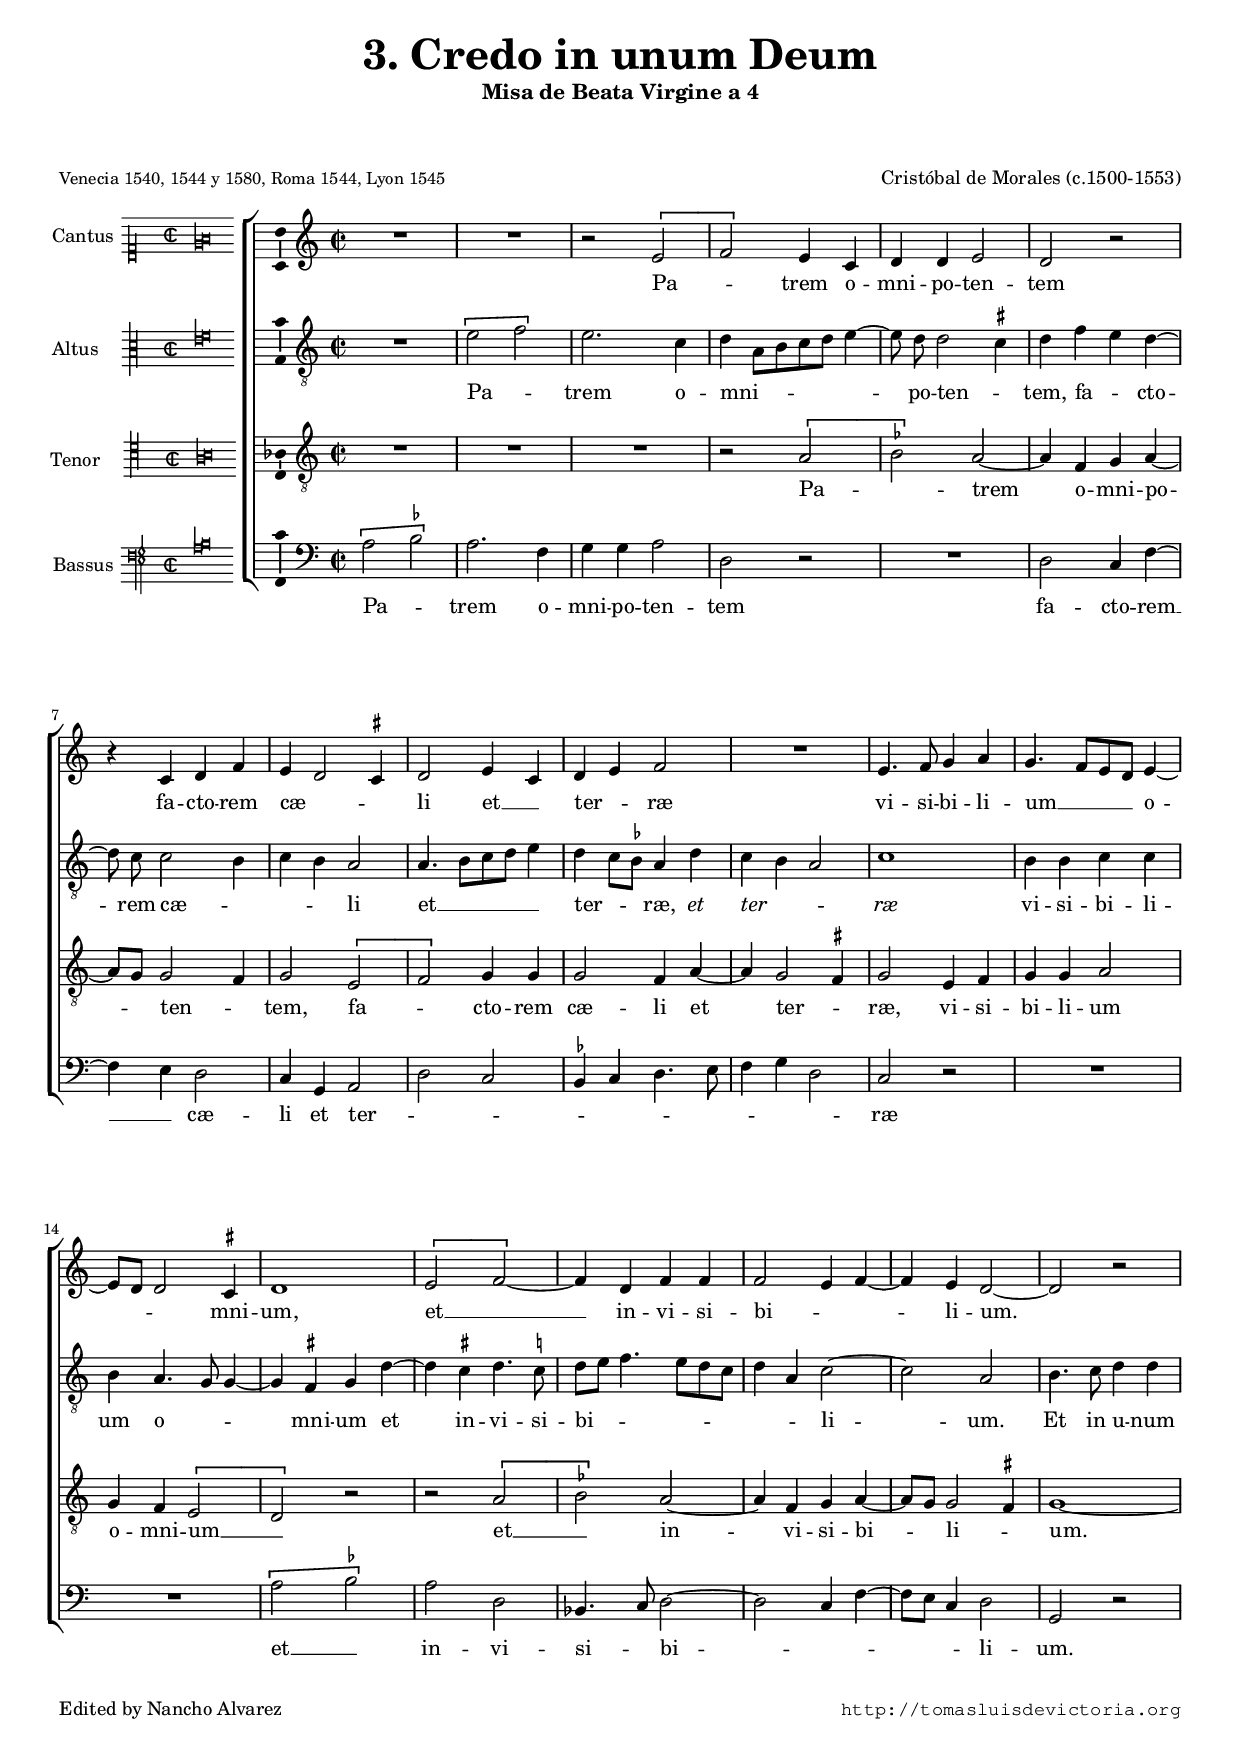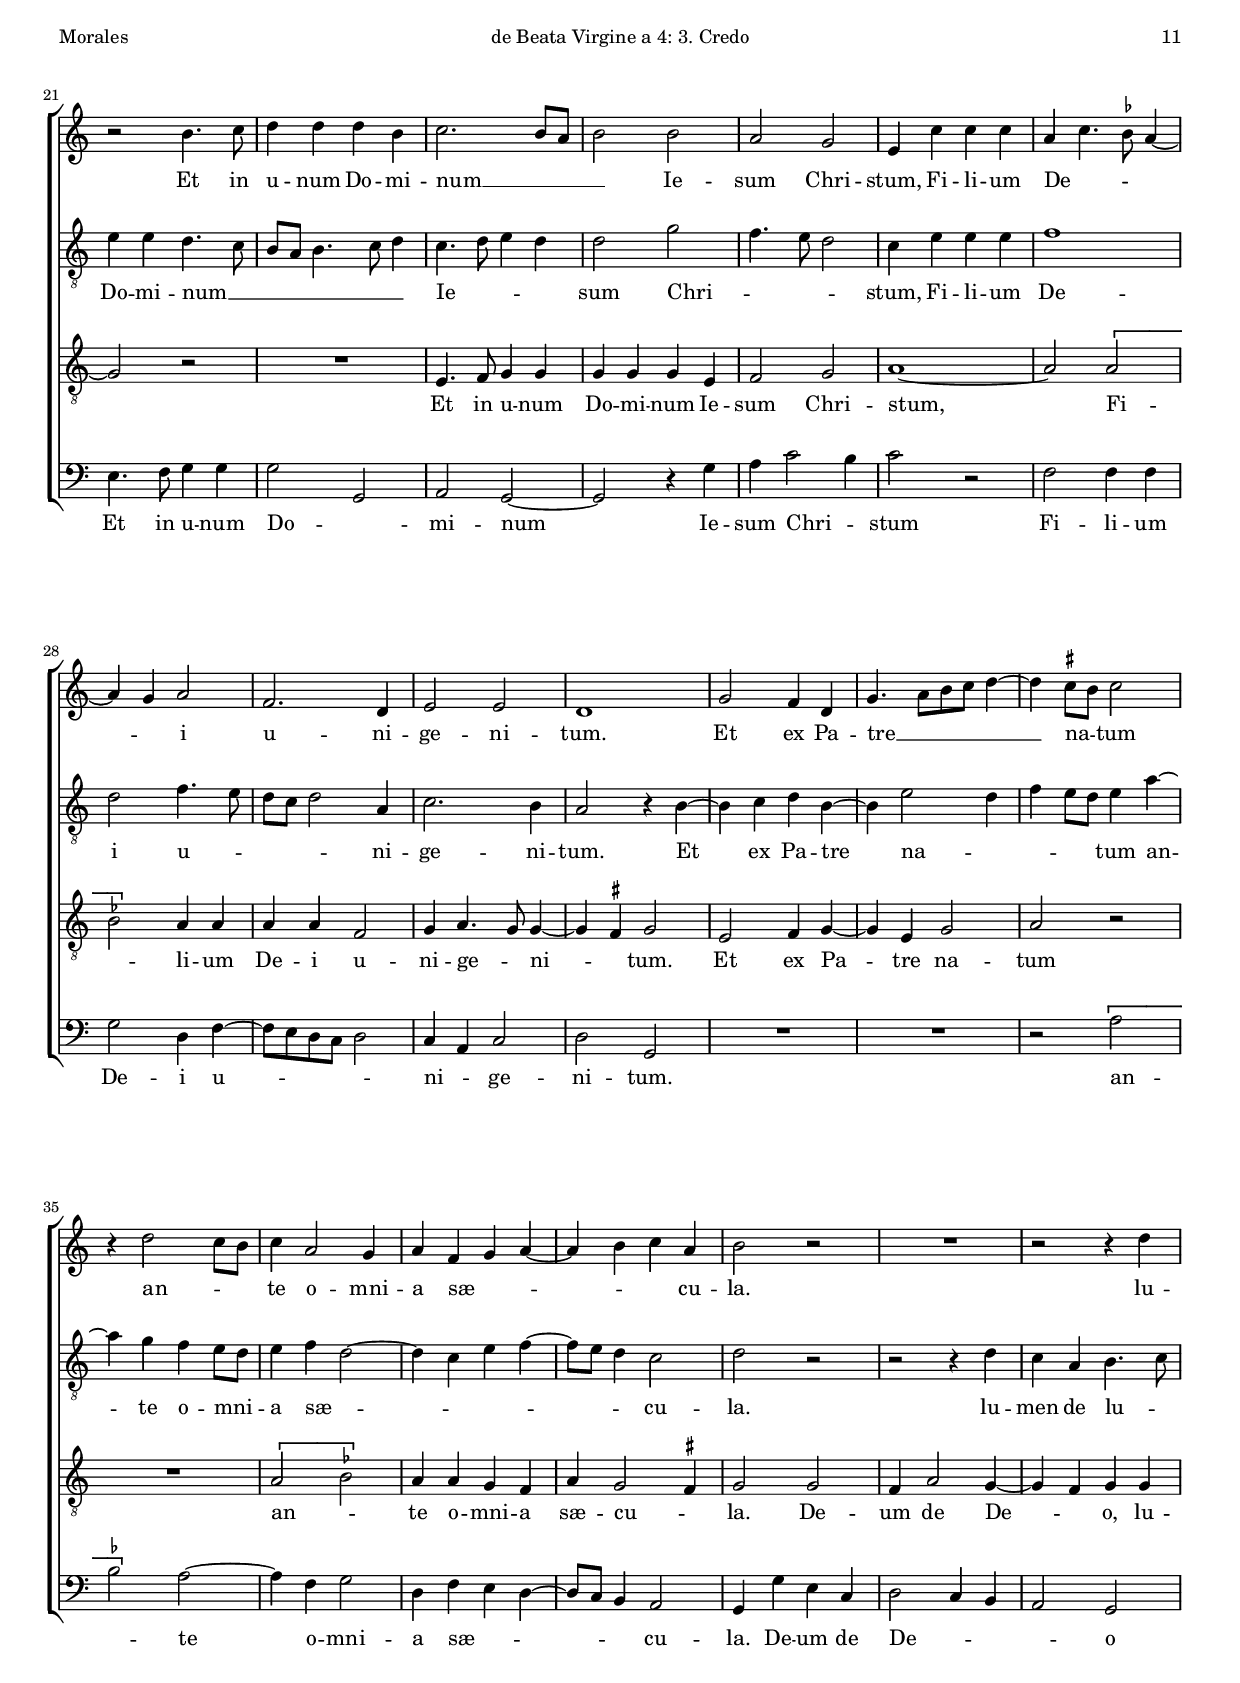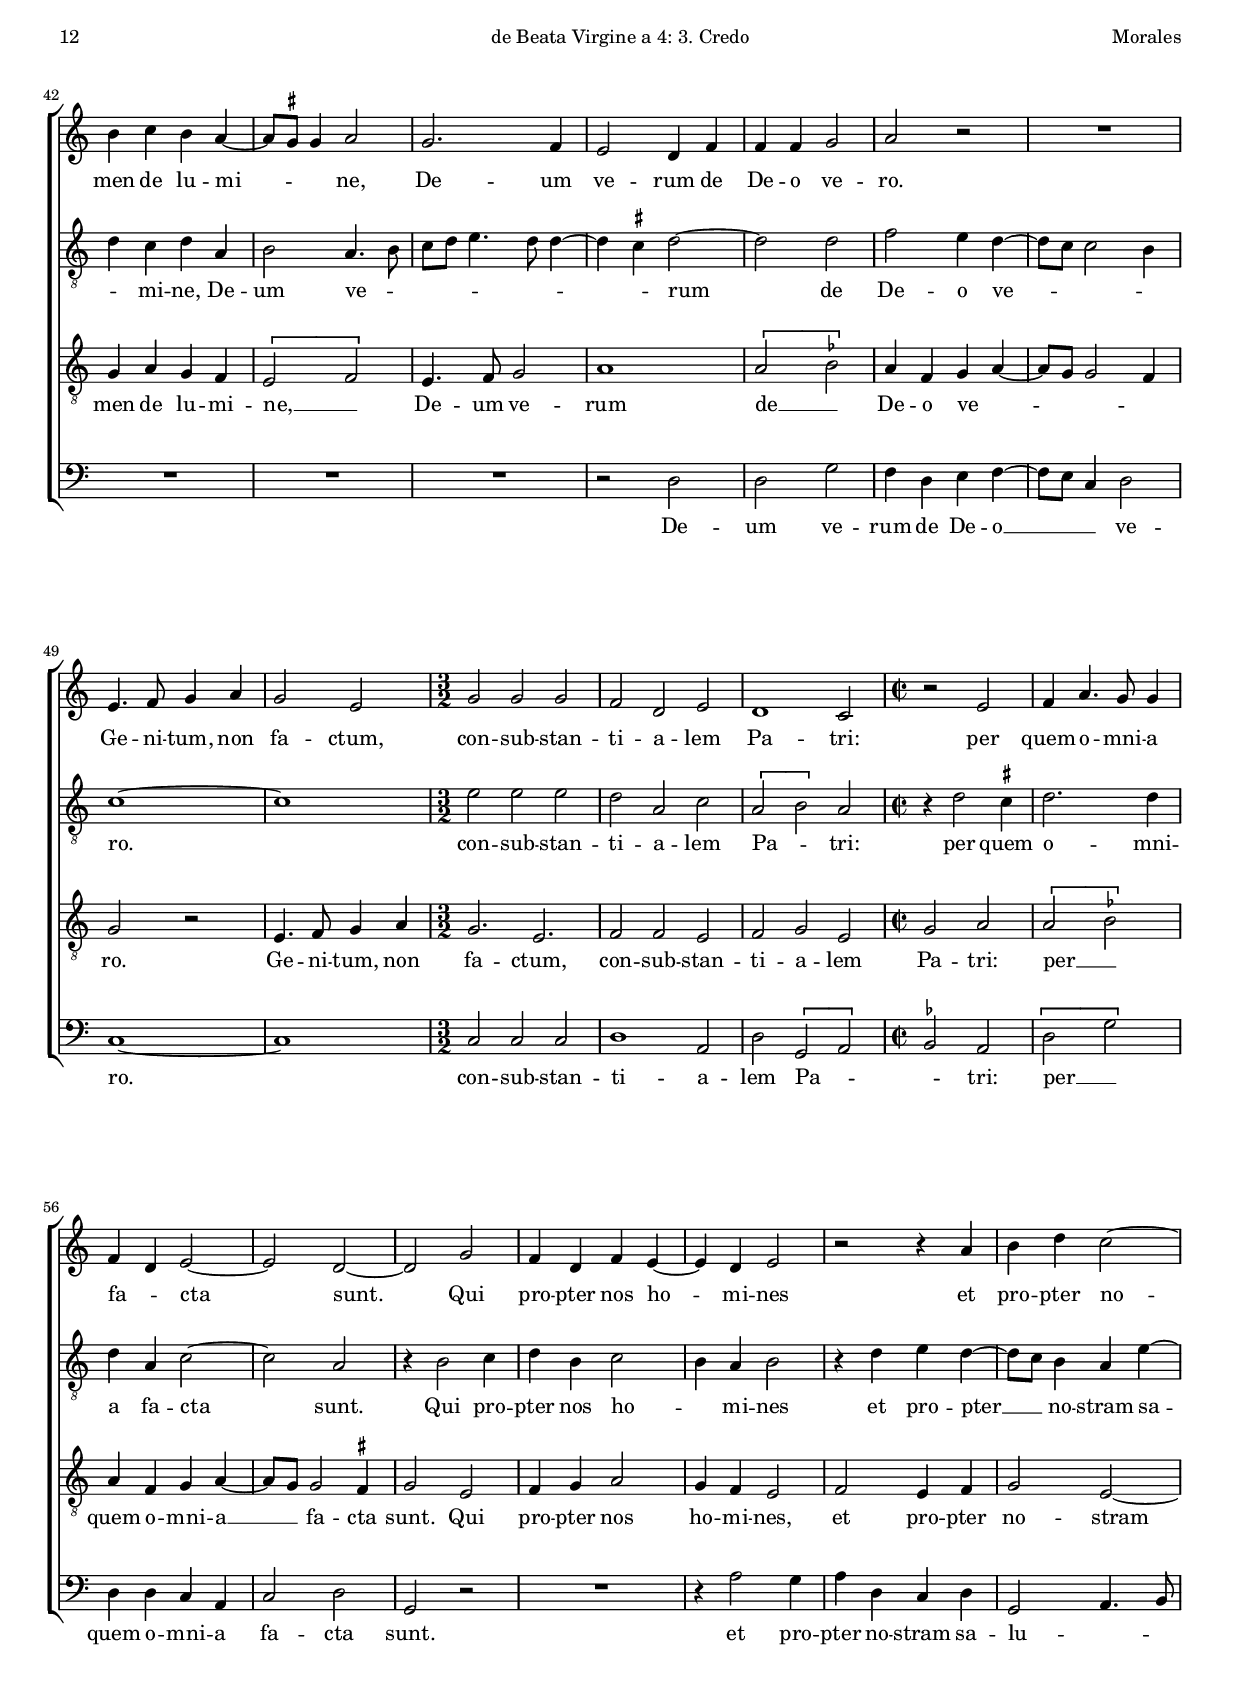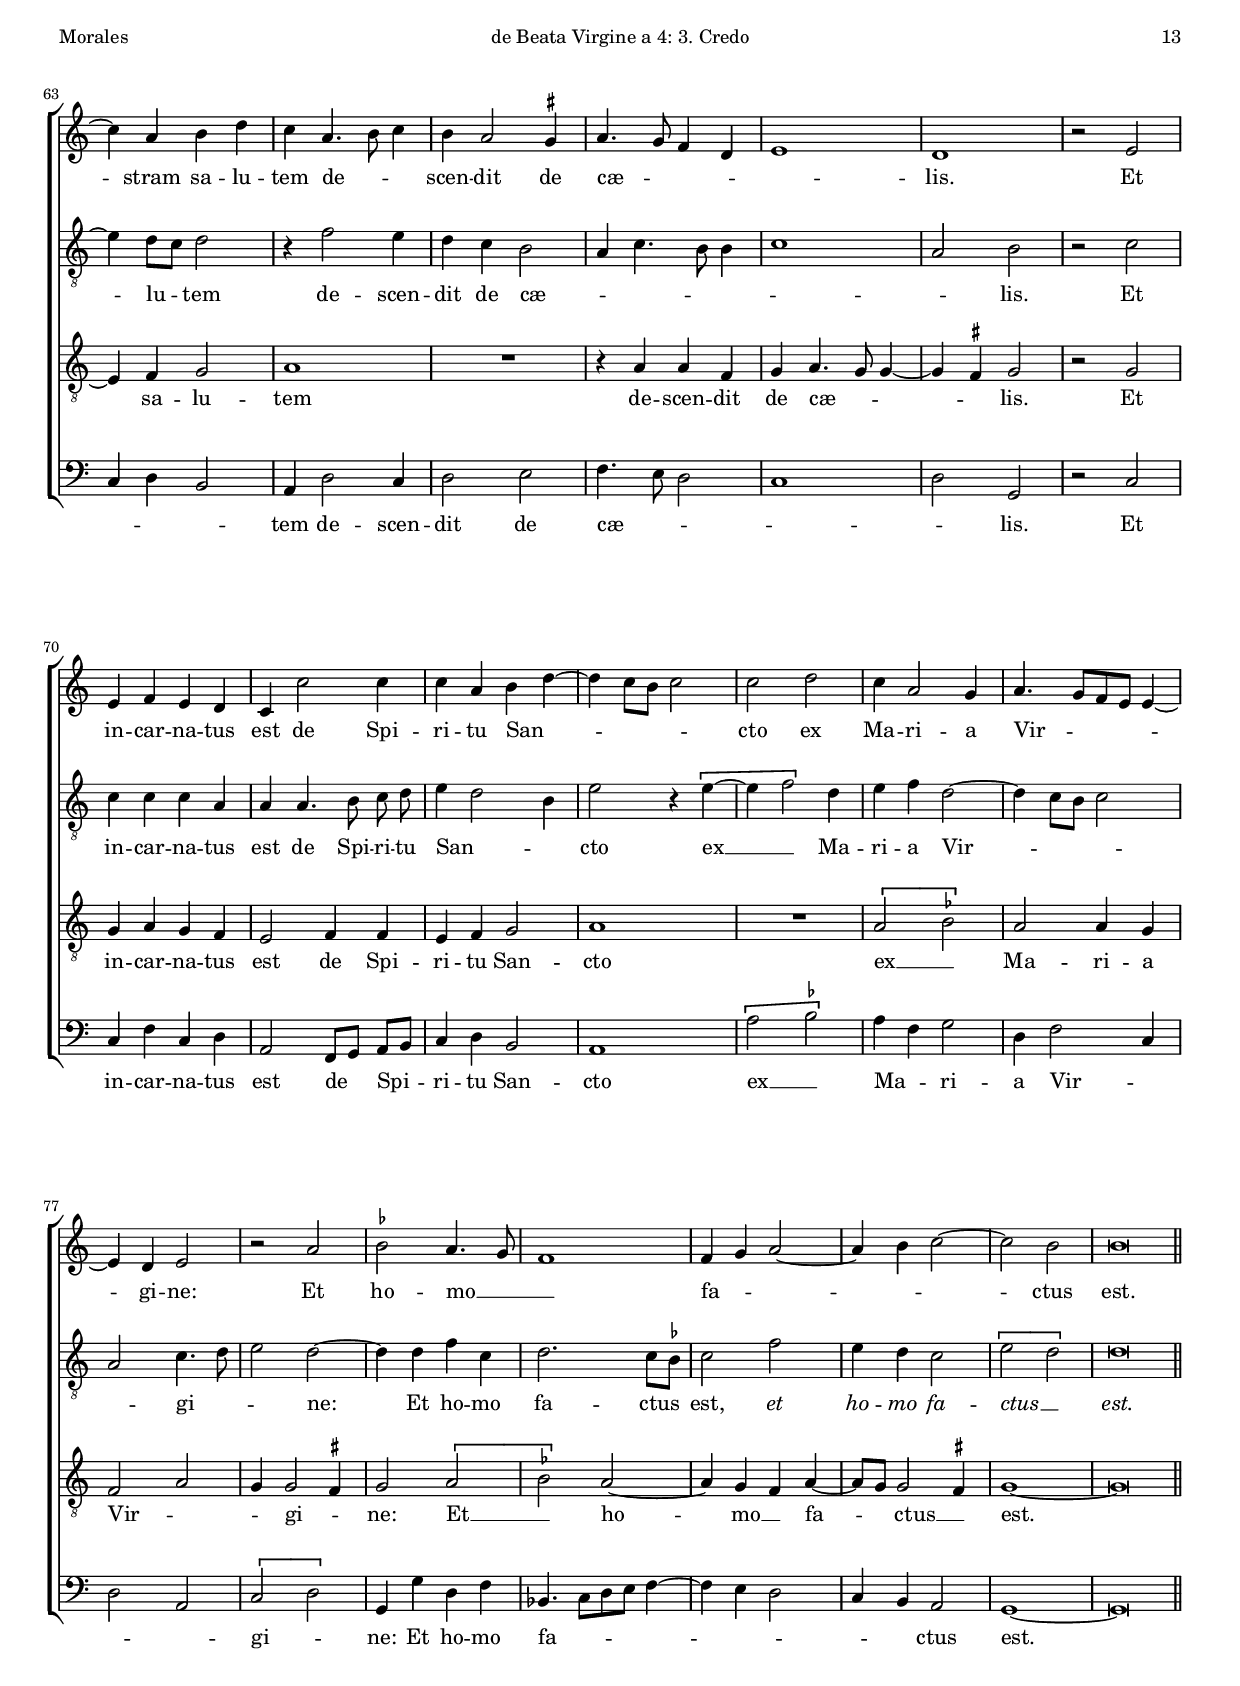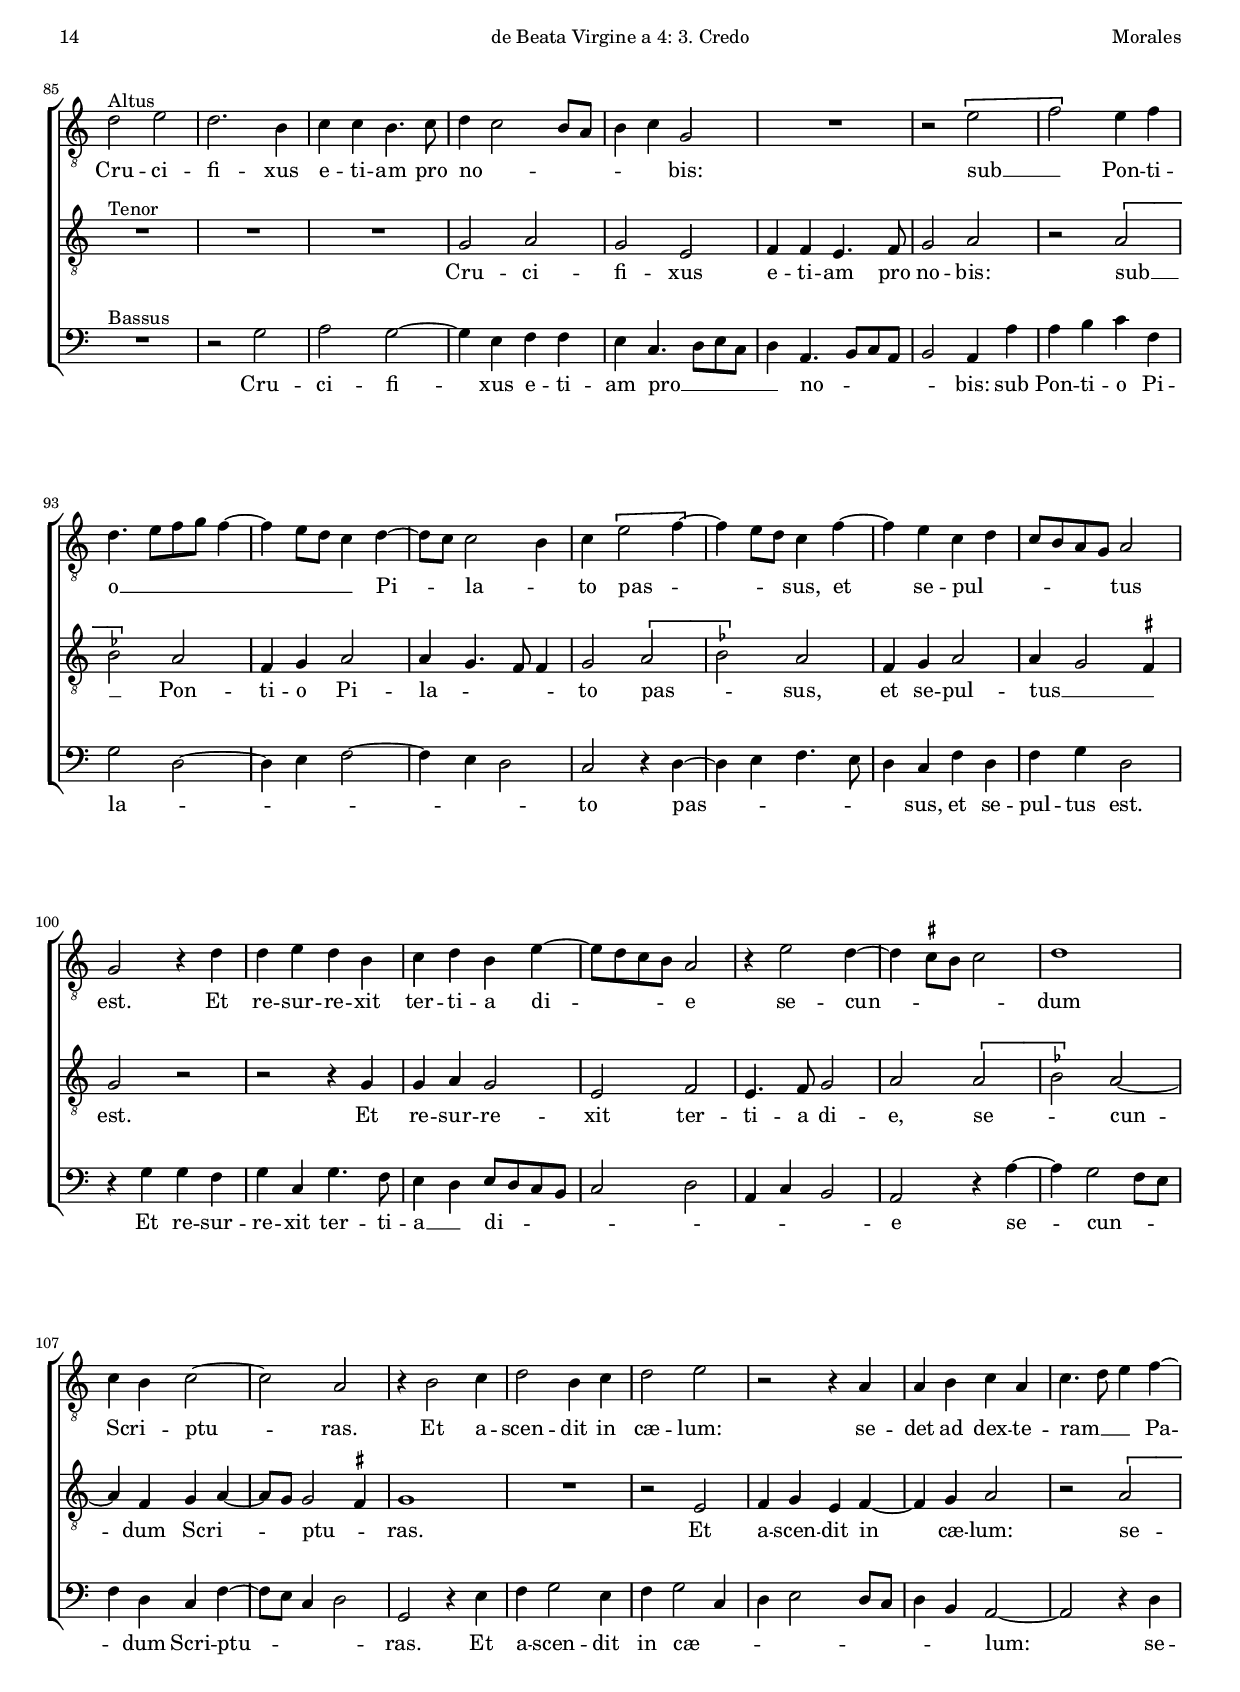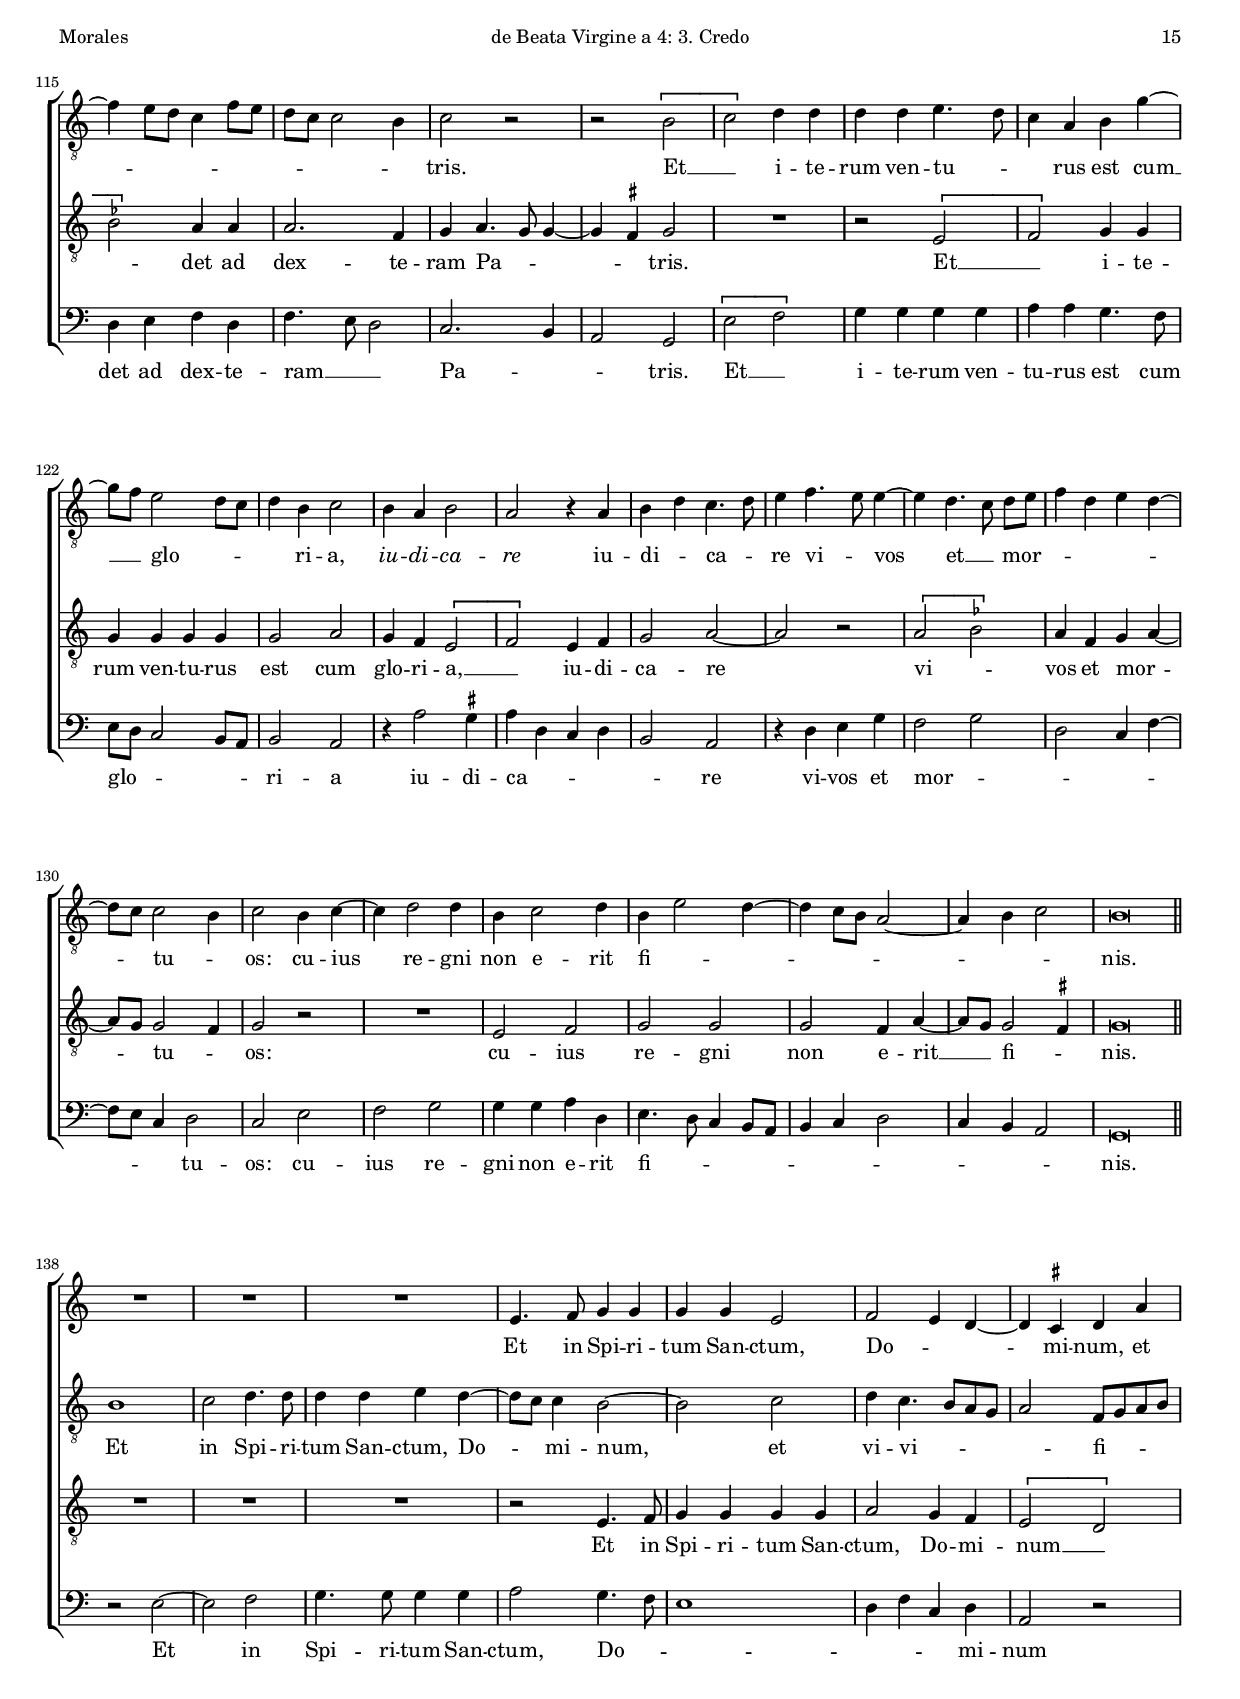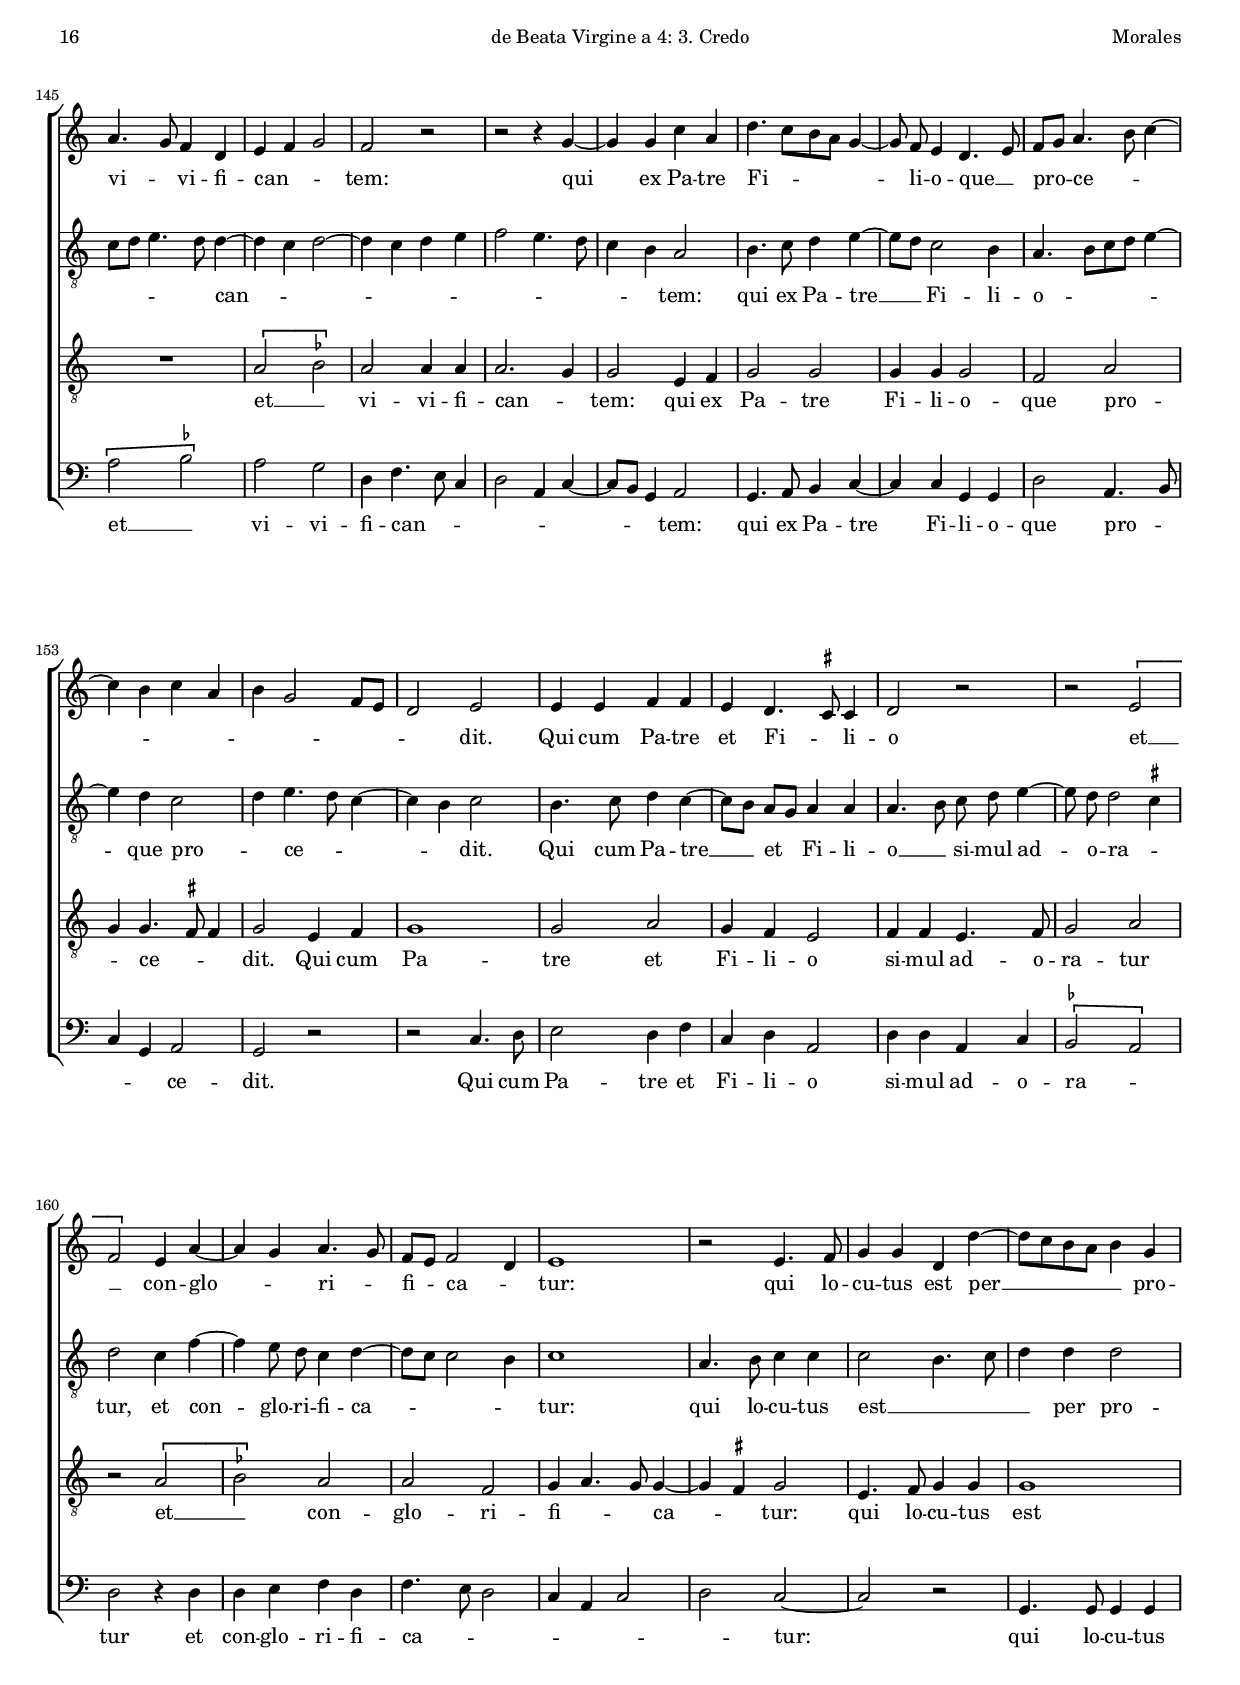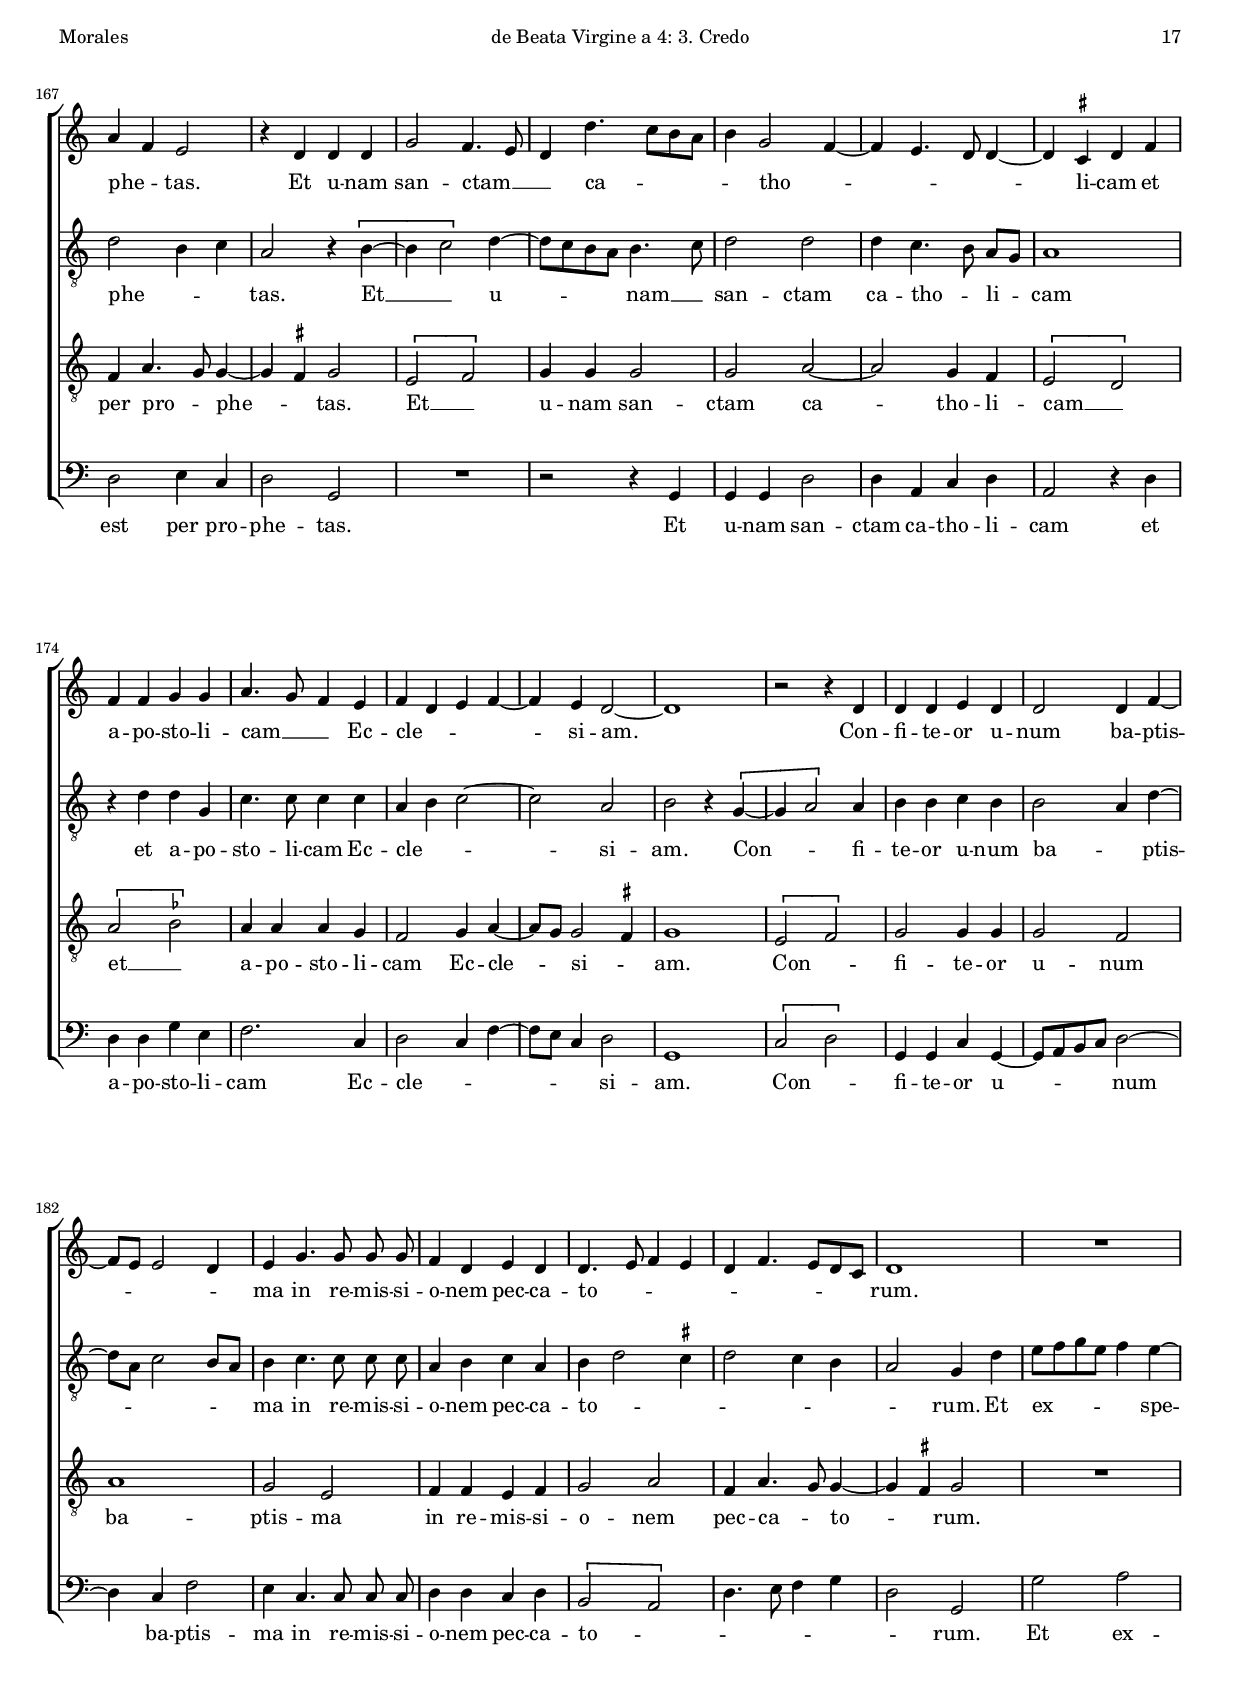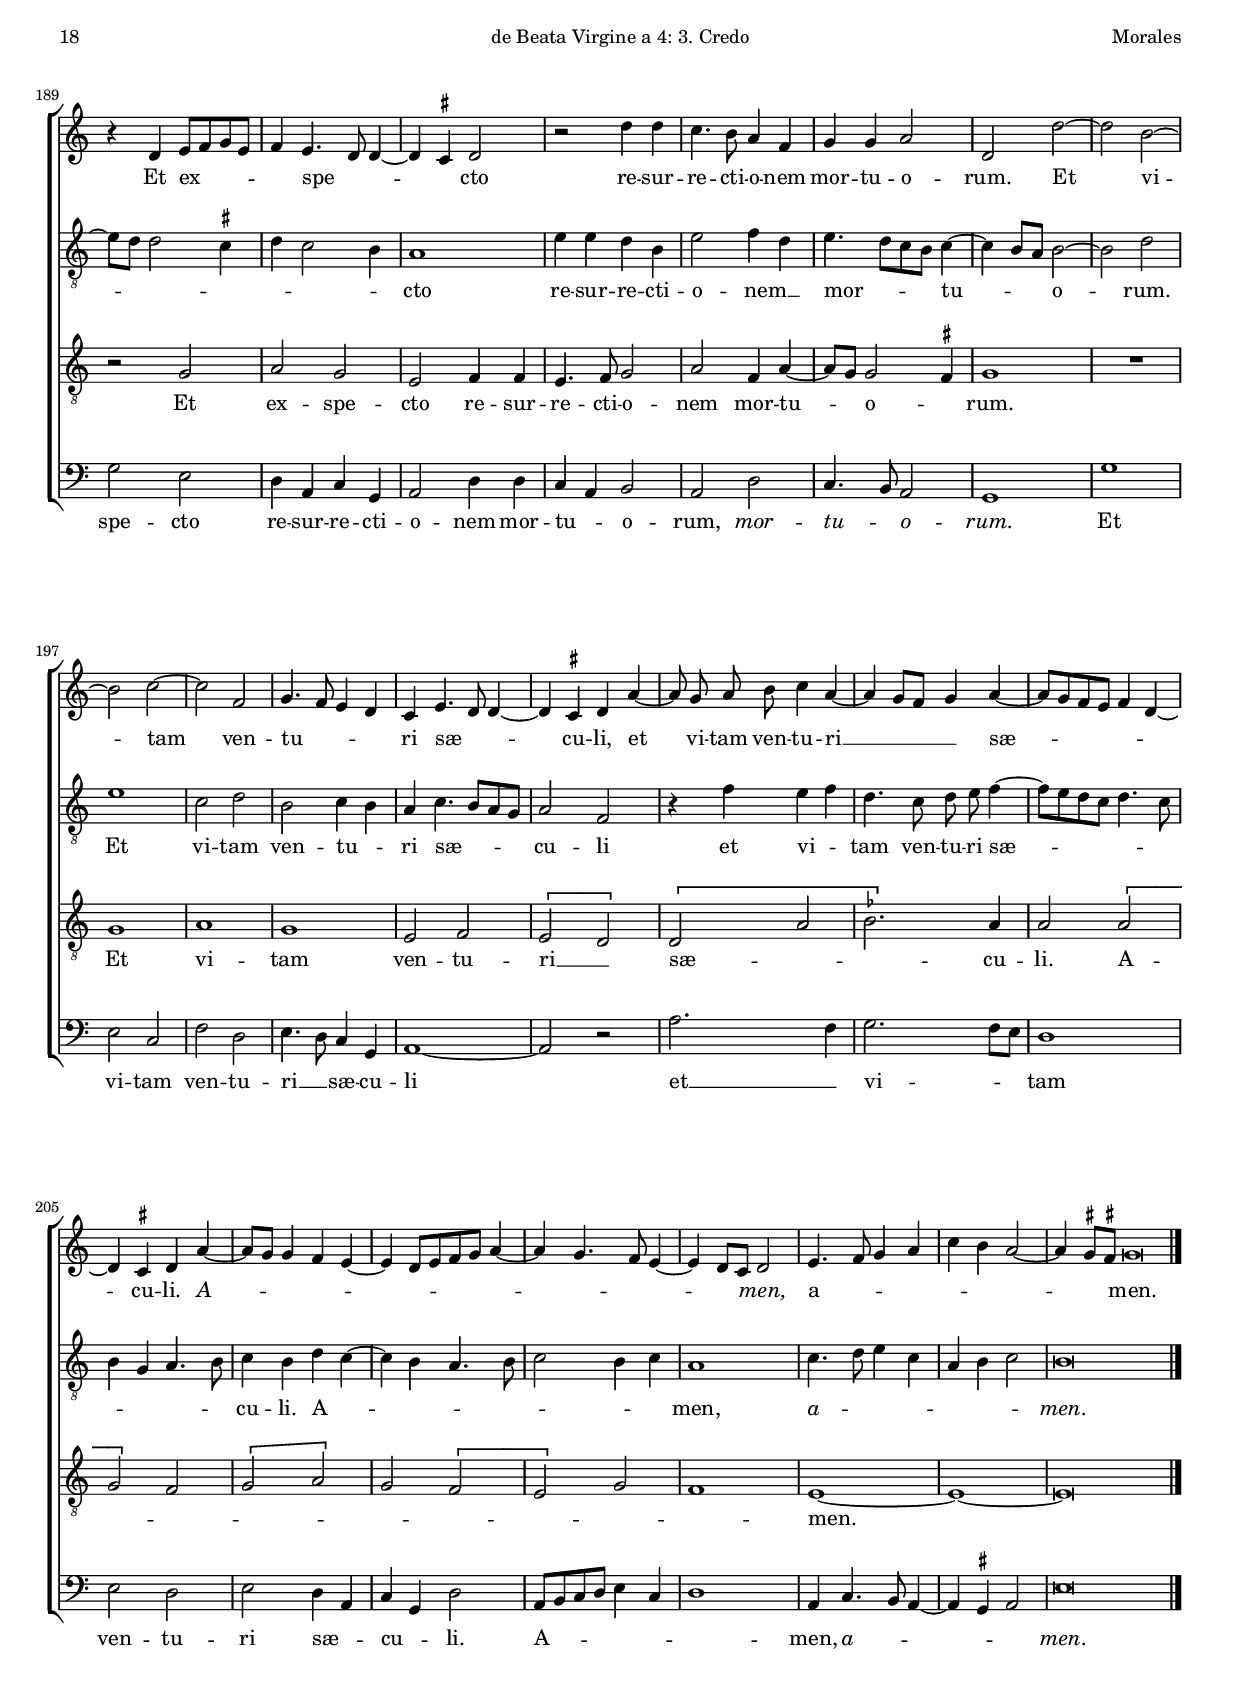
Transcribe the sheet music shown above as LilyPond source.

\version "2.18.0"

#(set-default-paper-size "a4")
#(set-global-staff-size 16.4)
#(ly:set-option 'point-and-click #f)
%mobile -s15.5 -i3.2

italicas=\override LyricText.font-shape = #'italic
rectas=\override LyricText.font-shape = #'upright
ss=\once \set suggestAccidentals = ##t
incipitwidth = 19
mtempo={\tempo 4 = 100}
mtempob={\tempo 4 = 50}
mt=#(define-music-function (parser location offset) (number?) ; move lyric text
      #{ \once \override LyricText.X-offset = -$offset #})

htitle="de Beata Virgine a 4: 3. Credo"
hcomposer="Morales"

\header {
	title=\markup{\fontsize #3 "3. Credo in unum Deum"}
	subtitle="Misa de Beata Virgine a 4"
	subsubtitle=\markup{\null \vspace #2 }
	composer="Cristóbal de Morales (c.1500-1553)"
        pdfauthor=\composer
	%opus="(-)"
	poet=\markup{\smaller "Venecia 1540, 1544 y 1580, Roma 1544, Lyon 1545" }
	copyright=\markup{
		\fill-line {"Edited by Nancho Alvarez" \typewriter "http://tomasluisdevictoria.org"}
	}
%	tagline=""
}


global={\key c \major \time 2/2  \skip 1*50 \time 3/2 
		\skip 1*3/2*3 \time 2/2
		\skip 1*31 \bar "||" \pageBreak
		\skip 1*53 \bar "||" \break
		\skip 1*75 \bar "|."
}

cantus={
	R1*4/4
	R1*4/4
	r2 \[e'
	f'\] e'4 c'
%5
	d' d' e'2
	d' r
	r4 c' d' f'
	e' d'2 \ss cis'4
	d'2 e'4 c'
%10
	d' e' f'2
	R1*4/4
	e'4. f'8 g'4 a'
	g'4.  f'8[ e' d'] e'4 ~
	e'8 d' d'2 \ss cis'4
%15
	d'1
	\[e'2 f' ~ \]
	f'4 d' f' f'
	f'2 e'4 f' ~
	f' e' d'2 ~
%20
	d' r
	r b'4. c''8
	d''4 d'' d'' b'
	c''2. b'8 a'
	b'2 b'
%25
	a' g'
	e'4 c'' c'' c''
	a' c''4. \ss bes'8 a'4 ~
	a' g' a'2
	f'2. d'4
%30
	e'2 e'
	d'1
	g'2 f'4 d'
	g'4.  a'8[ b' c''] d''4 ~
	d'' \ss cis''8 b' cis''2
%35
	r4 d''2 c''8 b'
	c''4 a'2 g'4
	a' f' g' a' ~
	a' b' c'' a'
	b'2 r
%40
	R1*4/4
	r2 r4 d''
	b' c'' b' a' ~
	a'8 \ss gis' gis'4 a'2
	g'2. f'4
%45
	e'2 d'4 f'
	f' f' g'2
	a' r
	R1*4/4
	e'4. f'8 g'4 a'
%50
	g'2 e'
	g' g' g'
	f' d' e'
	d'1 c'2
	r e'
%55
	f'4 a'4. g'8 g'4
	f' d' e'2 ~
	e' d' ~
	d' g'
	f'4 d' f' e' ~
%60
	e' d' e'2
	r r4 a'
	b' d'' c''2 ~
	c''4 a' b' d''
	c'' a'4. b'8 c''4
%65
	b' a'2 \ss gis'4
	a'4. g'8 f'4 d'
	e'1
	d' 
	r2 e'
%70
	e'4 f' e' d'
	c' c''2 c''4
	c'' a' b' d'' ~
	d'' c''8 b' c''2
	c'' d''
%75
	c''4 a'2 g'4
	a'4.  g'8[ f' e'] e'4 ~
	e' d' e'2
	r a'
	\ss bes' a'4. g'8
%80
	f'1
	f'4 g' a'2 ~
	a'4 b' c''2 ~
	c'' b'
	b'\breve*1/2
%85
	R1*4/4
	R1*4/4
	R1*4/4
	R1*4/4
	R1*4/4
%90
	R1*4/4
	R1*4/4
	R1*4/4
	R1*4/4
	R1*4/4
%95
	R1*4/4
	R1*4/4
	R1*4/4
	R1*4/4
	R1*4/4
%100
	R1*4/4
	R1*4/4
	R1*4/4
	R1*4/4
	R1*4/4
%105
	R1*4/4
	R1*4/4
	R1*4/4
	R1*4/4
	R1*4/4
%110
	R1*4/4
	R1*4/4
	R1*4/4
	R1*4/4
	R1*4/4
%115
	R1*4/4
	R1*4/4
	R1*4/4
	R1*4/4
	R1*4/4
%120
	R1*4/4
	R1*4/4
	R1*4/4
	R1*4/4
	R1*4/4
%125
	R1*4/4
	R1*4/4
	R1*4/4
	R1*4/4
	R1*4/4
%130
	R1*4/4
	R1*4/4
	R1*4/4
	R1*4/4
	R1*4/4
%135
	R1*4/4
	R1*4/4
	R1*4/4
	R1*4/4
	R1*4/4
%140
	R1*4/4
	e'4. f'8 g'4 g'
	g' g' e'2
	f' e'4 d' ~
	d' \ss cis' d' a'
%145
	a'4. g'8 f'4 d'
	e' f' g'2
	f' r
	r r4 g' ~
	g' g' c'' a'
%150
	d''4.  c''8[ b' a'] g'4 ~
	\set Staff.autoBeaming = ##f
	g'8 f' e'4 d'4. e'8
	\set Staff.autoBeaming = ##t
	f' g' a'4. b'8 c''4 ~
	c'' b' c'' a'
	b' g'2 f'8 e'
%155
	d'2 e'
	e'4 e' f' f'
	e' d'4. \ss cis'8 cis'4
	d'2 r
	r \[e'
%160
	f'\] e'4 a' ~
	a' g' a'4. g'8
	f' e' f'2 d'4
	e'1
	r2 e'4. f'8
%165
	g'4 g' d' d'' ~
	d''8 c'' b' a' b'4 g'
	a' f' e'2
	r4 d' d' d'
	g'2 f'4. e'8
%170
	d'4 d''4. c''8 b' a'
	b'4 g'2 f'4 ~
	f' e'4. d'8 d'4 ~
	d' \ss cis' d' f'
	f' f' g' g'
%175
	a'4. g'8 f'4 e'
	f' d' e' f' ~
	f' e' d'2 ~
	d'1
	r2 r4 d'
%180
	d' d' e' d'
	d'2 d'4 f' ~
	f'8 e' e'2 d'4
	\set Staff.autoBeaming = ##f
	e' g'4. g'8 g' g'
	\set Staff.autoBeaming = ##t
	f'4 d' e' d'
%185
	d'4. e'8 f'4 e'
	d' f'4. e'8 d' c'
	d'1
	R1*4/4
	r4 d' e'8 f' g' e'
%190
	f'4 e'4. d'8 d'4 ~
	d' \ss cis' d'2
	r d''4 d''
	c''4. b'8 a'4 f'
	g' g' a'2
%195
	d' d'' ~
	d'' b' ~
	b' c'' ~
	c'' f'
	g'4. f'8 e'4 d'
%200
	c' e'4. d'8 d'4 ~
	d' \ss cis' d' a' ~
	\set Staff.autoBeaming = ##f
	a'8 g' a' b' c''4 a' ~
	\set Staff.autoBeaming = ##t
	a' g'8 f' g'4 a' ~
	a'8 g' f' e' f'4 d' ~
%205
	d' \ss cis' d' a' ~
	a'8 g' g'4 f' e' ~
	e'  d'8[ e' f' g'] a'4 ~
	a' g'4. f'8 e'4 ~
	e' d'8 c' d'2
%210
	e'4. f'8 g'4 a'
	c'' b' a'2 ~
	a'4 \ss gis'8 \ss fis' \mtempob gis'\breve*1/4
}

altus={
	R1*4/4
	\[e'2 f'\]
	e'2. c'4
	d'  a8[ b c' d'] e'4 ~
%5
	\set Staff.autoBeaming = ##f
	e'8 d' d'2 \ss cis'4
	d' f' e' d' ~
	d'8 c' c'2 b4
	\set Staff.autoBeaming = ##t
	c' b a2
	a4.  b8[ c' d'] e'4
%10
	d' c'8 \ss bes a4 d'
	c' b a2
	c'1
	b4 b c' c'
	b a4. g8 g4 ~
%15
	g \ss fis g d' ~
	d' \ss cis' d'4. \ss c'8
	d' e' f'4. e'8 d' c'
	d'4 a c'2 ~
	c' a
%20
	b4. c'8 d'4 d'
	e' e' d'4. c'8
	b a b4. c'8 d'4
	c'4. d'8 e'4 d'
	d'2 g'
%25
	f'4. e'8 d'2
	c'4 e' e' e'
	f'1
	d'2 f'4. e'8
	d' c' d'2 a4
%30
	c'2. b4
	a2 r4 b ~
	b c' d' b ~
	b e'2 d'4
	f' e'8 d' e'4 a' ~
%35
	a' g' f' e'8 d'
	e'4 f' d'2 ~
	d'4 c' e' f' ~
	f'8 e' d'4 c'2
	d' r
%40
	r r4 d'
	c' a b4. c'8
	d'4 c' d' a
	b2 a4. b8
	c' d' e'4. d'8 d'4 ~
%45
	d' \ss cis' d'2 ~
	d' d'
	f' e'4 d' ~
	d'8 c' c'2 b4
	c'1 ~
%50
	c'
	e'2 e' e'
	d' a c'
	\[a b\] a
	r4 d'2 \ss cis'4
%55
	d'2. d'4
	d' a c'2 ~
	c' a
	r4 b2 c'4
	d' b c'2
%60
	b4 a b2
	r4 d' e' d' ~
	d'8 c' b4 a e' ~
	e' d'8 c' d'2
	r4 f'2 e'4
%65
	d' c' b2
	a4 c'4. b8 b4
	c'1
	a2 b
	r c'
%70
	c'4 c' c' a
	\set Staff.autoBeaming = ##f
	a a4. b8 c' d'
	\set Staff.autoBeaming = ##t
	e'4 d'2 b4
	e'2 r4 \[e' ~
	e' f'2\] d'4
%75
	e' f' d'2 ~
	d'4 c'8 b c'2
	a c'4. d'8
	e'2 d' ~
	d'4 d' f' c'
%80
	d'2. c'8 \ss bes
	c'2 f'
	e'4 d' c'2
	\[e' d'\]
	d'\breve*1/2
%85
	s4*0^\markup{"Altus"}
	d'2 e'
	d'2. b4
	c' c' b4. c'8
	d'4 c'2 b8 a
	b4 c' g2
%90
	R1*4/4
	r2 \[e'
	f'\] e'4 f'
	d'4.  e'8[ f' g'] f'4 ~
	f' e'8 d' c'4 d' ~
%95
	d'8 c' c'2 b4
	c' \[e'2 f'4 ~ \]
	f' e'8 d' c'4 f' ~
	f' e' c' d'
	c'8 b a g a2
%100
	g r4 d'
	d' e' d' b
	c' d' b e' ~
	e'8 d' c' b a2
	r4 e'2 d'4 ~
%105
	d' \ss cis'8 b cis'2
	d'1
	c'4 b c'2 ~
	c' a
	r4 b2 c'4
%110
	d'2 b4 c'
	d'2 e'
	r r4 a
	a b c' a
	c'4. d'8 e'4 f' ~
%115
	f' e'8 d' c'4 f'8 e'
	d' c' c'2 b4
	c'2 r
	r \[b
	c'\] d'4 d'
%120
	d' d' e'4. d'8
	c'4 a b g' ~
	g'8 f' e'2 d'8 c'
	d'4 b c'2
	b4 a b2
%125
	a r4 a
	b d' c'4. d'8
	e'4 f'4. e'8 e'4 ~
	e' d'4. c'8  d'[ e']
	f'4 d' e' d' ~
%130
	d'8 c' c'2 b4
	c'2 b4 c' ~
	c' d'2 d'4
	b c'2 d'4
	b e'2 d'4 ~
%135
	d' c'8 b a2 ~
	a4 b c'2
	b\breve*1/2
	b1
	c'2 d'4. d'8
%140
	d'4 d' e' d' ~
	d'8 c' c'4 b2 ~
	b c'
	d'4 c'4. b8 a g
	a2 f8 g a b
%145
	c' d' e'4. d'8 d'4 ~
	d' c' d'2 ~
	d'4 c' d' e'
	f'2 e'4. d'8
	c'4 b a2
%150
	b4. c'8 d'4 e' ~
	e'8 d' c'2 b4
	a4.  b8[ c' d'] e'4 ~
	e' d' c'2
	d'4 e'4. d'8 c'4 ~
%155
	c' b c'2
	b4. c'8 d'4 c' ~
	 c'8[ b]  a[ g] a4 a
	\set Staff.autoBeaming = ##f
	a4. b8 c' d' e'4 ~
	e'8 d' d'2 \ss cis'4
	\set Staff.autoBeaming = ##t
%160
	d'2 c'4 f' ~
	\set Staff.autoBeaming = ##f
	f' e'8 d' c'4 d' ~
	\set Staff.autoBeaming = ##t
	d'8 c' c'2 b4
	c'1
	a4. b8 c'4 c'
%165
	c'2 b4. c'8
	d'4 d' d'2
	d' b4 c'
	a2 r4 \[b ~
	b c'2\] d'4 ~
%170
	d'8 c' b a b4. c'8
	d'2 d'
	d'4 c'4. b8  a[ g]
	a1
	r4 d' d' g
%175
	c'4. c'8 c'4 c'
	a b c'2 ~
	c' a
	b r4 \[g ~
	g a2\] a4
%180
	b b c' b
	b2 a4 d' ~
	d'8 a c'2 b8 a
	\set Staff.autoBeaming = ##f
	b4 c'4. c'8 c' c'
	\set Staff.autoBeaming = ##t
	a4 b c' a
%185
	b d'2 \ss cis'4
	d'2 c'4 b
	a2 g4 d'
	e'8 f' g' e' f'4 e' ~
	e'8 d' d'2 \ss cis'4
%190
	d' c'2 b4
	a1
	e'4 e' d' b
	e'2 f'4 d'
	e'4.  d'8[ c' b] c'4 ~
%195
	c' b8 a b2 ~
	b d'
	e'1
	c'2 d'
	b c'4 b
%200
	a c'4. b8 a g
	a2 f
	r4 f' e' f'
	\set Staff.autoBeaming = ##f
	d'4. c'8 d' e' f'4 ~
	\set Staff.autoBeaming = ##t
	f'8 e' d' c' d'4. c'8
%205
	b4 g a4. b8
	c'4 b d' c' ~
	c' b a4. b8
	c'2 b4 c'
	a1
%210
	c'4. d'8 e'4 c'
	a b c'2
	b\breve*1/2
}

tenor={
	R1*4/4
	R1*4/4
	R1*4/4
	r2 \[a
%5
        \once \override AccidentalSuggestion.extra-offset = #'(0 . -2.9)
	\ss bes\] a ~
	a4 f g a ~
	a8 g g2 f4
	g2 \[e
	f\] g4 g
%10
	g2 f4 a ~
	a g2 \ss fis4
	g2 e4 f
	g g a2
	g4 f \[e2
%15
	d\] r
	r \[a
	\once \override AccidentalSuggestion.extra-offset = #'(0 . -2.9)
        \ss bes\] a ~
	a4 f g a ~
	a8 g g2 \ss fis4
%20
	g1 ~
	g2 r
	R1*4/4
	e4. f8 g4 g
	g g g e
%25
	f2 g
	a1 ~
	a2 \[a
	\once \override AccidentalSuggestion.extra-offset = #'(0 . -2.9)
        \ss bes\] a4 a
	a a f2
%30
	g4 a4. g8 g4 ~
	g \ss fis g2
	e f4 g ~
	g e g2
	a r
%35
	R1*4/4
	\[a2 \once \override AccidentalSuggestion.extra-offset = #'(0 . -2.9)
         \ss bes\]
	a4 a g f
	a g2 \ss fis4
	g2 g
%40
	f4 a2 g4 ~
	g f g g
	g a g f
	\[e2 f\]
	e4. f8 g2
%45
	a1
	\[a2
	\once \override AccidentalSuggestion.extra-offset = #'(0 . -2.9)
         \ss bes\]
	a4 f g a ~
	a8 g g2 f4
	g2 r
%50
	e4. f8 g4 a
	g2. e
	f2 f e
	f g e
	g a
%55
	\[a
	\once \override AccidentalSuggestion.extra-offset = #'(0 . -2.9)
         \ss bes\]
	a4 f g a ~
	a8 g g2 \ss fis4
	g2 e
	f4 g a2
%60
	g4 f e2
	f e4 f
	g2 e ~
	e4 f g2
	a1
%65
	R1*4/4
	r4 a a f
	g a4. g8 g4 ~
	g \ss fis g2
	r g
%70
	g4 a g f
	e2 f4 f
	e f g2
	a1
	R1*4/4
%75
	\[a2
	\once \override AccidentalSuggestion.extra-offset = #'(0 . -2.9)
         \ss bes\]
	a a4 g
	f2 a
	g4 g2 \ss fis4
	g2 \[a
%80
	\once \override AccidentalSuggestion.extra-offset = #'(0 . -2.9)
        \ss bes\] a ~
	a4 g f a ~
	a8 g g2 \ss fis4
	g1 ~
	g\breve*1/2
%85
	s4*0^\markup{"Tenor"}
	R1*4/4
	R1*4/4
	R1*4/4
	g2 a
	g e
%90
	f4 f e4. f8
	g2 a
	r \[a
	\once \override AccidentalSuggestion.extra-offset = #'(0 . -2.9)
        \ss bes\] a
	f4 g a2
%95
	a4 g4. f8 f4
	g2 \[a
	\once \override AccidentalSuggestion.extra-offset = #'(0 . -2.9)
         \ss bes\] a
	f4 g a2
	a4 g2 \ss fis4
%100
	g2 r
	r r4 g
	g a g2
	e f
	e4. f8 g2
%105
	a \[a
	\once \override AccidentalSuggestion.extra-offset = #'(0 . -2.9)
         \ss bes\] a ~
	a4 f g a ~
	a8 g g2 \ss fis4
	g1
%110
	R1*4/4
	r2 e
	f4 g e f ~
	f g a2
	r \[a
%115
	\once \override AccidentalSuggestion.extra-offset = #'(0 . -2.9)
         \ss bes\] a4 a
	a2. f4
	g a4. g8 g4 ~
	g \ss fis g2
	R1*4/4
%120
	r2 \[e
	f\] g4 g
	g g g g
	g2 a
	g4 f \[e2
%125
	f\] e4 f
	g2 a ~
	a r
	\[a
	\once \override AccidentalSuggestion.extra-offset = #'(0 . -2.9)
         \ss bes\]
	a4 f g a ~
%130
	a8 g g2 f4
	g2 r
	R1*4/4
	e2 f
	g g
%135
	g f4 a ~
	a8 g g2 \ss fis4
	g\breve*1/2
	R1*4/4
	R1*4/4
%140
	R1*4/4
	r2 e4. f8
	g4 g g g
	a2 g4 f
	\[e2 d\]
%145
	R1*4/4
	\[a2
	\once \override AccidentalSuggestion.extra-offset = #'(0 . -2.9)
         \ss bes\]
	a a4 a
	a2. g4
	g2 e4 f
%150
	g2 g
	g4 g g2
	f a
	g4 g4. \ss fis8 fis4
	g2 e4 f
%155
	g1
	g2 a
	g4 f e2
	f4 f e4. f8
	g2 a
%160
	r \[a
	\once \override AccidentalSuggestion.extra-offset = #'(0 . -2.9)
	 \ss bes\] a
	a f
	g4 a4. g8 g4 ~
	g \ss fis g2
%165
	e4. f8 g4 g
	g1
	f4 a4. g8 g4 ~
	g \ss fis g2
	\[e f\]
%170
	g4 g g2
	g a ~
	a g4 f
	\[e2 d\]
	\[a
	\once \override AccidentalSuggestion.extra-offset = #'(0 . -2.9)
         \ss bes\]
%175
	a4 a a g
	f2 g4 a ~
	a8 g g2 \ss fis4
	g1
	\[e2 f\]
%180
	g g4 g
	g2 f
	a1
	g2 e
	f4 f e f
%185
	g2 a
	f4 a4. g8 g4 ~
	g \ss fis g2
	R1*4/4
	r2 g
%190
	a g
	e f4 f
	e4. f8 g2
	a f4 a ~
	a8 g g2 \ss fis4
%195
	g1
	R1*4/4
	g1
	a
	g
%200
	e2 f
	\[e d\]
	\[d a
	\once \override AccidentalSuggestion.extra-offset = #'(0 . -2.9)
	\ss bes2.\] a4
	a2 \[a
%205
	g\] f
	\[g a\]
	g \[f
	e\] g
	f1
%210
	e ~
	e ~
	e\breve*1/2
}

bassus={
	\[a2 \ss bes\]
	a2. f4
	g g a2
	d r
%5
	R1*4/4
	d2 c4 f ~
	f e d2
	c4 g, a,2
	d c
%10
	\ss bes,4 c d4. e8
	f4 g d2
	c r
	R1*4/4
	R1*4/4
%15
	\[a2 \ss bes\]
	a d
	bes,4. c8 d2 ~
	d c4 f ~
	f8 e c4 d2
%20
	g, r
	e4. f8 g4 g
	g2 g,
	a, g, ~
	g, r4 g
%25
	a c'2 b4
	c'2 r
	f f4 f
	g2 d4 f ~
	f8 e d c d2
%30
	c4 a, c2
	d g,
	R1*4/4
	R1*4/4
	r2 \[a
%35
	\ss bes\] a ~
	a4 f g2
	d4 f e d ~
	d8 c b,4 a,2
	g,4 g e c
%40
	d2 c4 b,
	a,2 g,
	R1*4/4
	R1*4/4
	R1*4/4
%45
	r2 d
	d g
	f4 d e f ~
	f8 e c4 d2
	c1 ~
%50
	c
	c2 c c
	d1 a,2
	d \[g, a,\]
	\ss bes, a,
%55
	\[d g\]
	d4 d c a,
	c2 d
	g, r
	R1*4/4
%60
	r4 a2 g4
	a d c d
	g,2 a,4. b,8
	c4 d b,2
	a,4 d2 c4
%65
	d2 e
	f4. e8 d2
	c1
	d2 g,
	r c
%70
	c4 f c d
	a,2  f,8[ g,]  a,[ b,]
	c4 d b,2
	a,1
	\[a2 \ss bes\]
%75
	a4 f g2
	d4 f2 c4
	d2 a,
	\[c d\]
	g,4 g d f
%80
	bes,4.  c8[ d e] f4 ~
	f e d2
	c4 b, a,2
	g,1 ~
	g,\breve*1/2
%85
	s4*0^\markup{"Bassus"}
	R1*4/4
	r2 g
	a g ~
	g4 e f f
	e c4. d8 e c
%90
	d4 a,4. b,8 c a,
	b,2 a,4 a
	a b c' f
	g2 d ~
	d4 e f2 ~
%95
	f4 e d2
	c r4 d ~
	d e f4. e8
	d4 c f d
	f g d2
%100
	r4 g g f
	g c g4. f8
	e4 d e8 d c b,
	c2 d
	a,4 c b,2
%105
	a, r4 a ~
	a g2 f8 e
	f4 d c f ~
	f8 e c4 d2
	g, r4 e
%110
	f g2 e4
	f g2 c4
	d e2 d8 c
	d4 b, a,2 ~
	a, r4 d
%115
	d e f d
	f4. e8 d2
	c2. b,4
	a,2 g,
	\[e f\]
%120
	g4 g g g
	a a g4. f8
	e d c2 b,8 a,
	b,2 a,
	r4 a2 \ss gis4
%125
	a d c d
	b,2 a,
	r4 d e g
	f2 g
	d c4 f ~
%130
	f8 e c4 d2
	c e
	f g
	g4 g a d
	e4. d8 c4 b,8 a,
%135
	b,4 c d2
	c4 b, a,2
	g,\breve*1/2
	r2 e ~
	e f
%140
	g4. g8 g4 g
	a2 g4. f8
	e1
	d4 f c d
	a,2 r
%145
	\[a \ss bes\]
	a g
	d4 f4. e8 c4
	d2 a,4 c ~
	c8 b, g,4 a,2
%150
	g,4. a,8 b,4 c ~
	c c g, g,
	d2 a,4. b,8
	c4 g, a,2
	g, r
%155
	r c4. d8
	e2 d4 f
	c d a,2
	d4 d a, c
	\ss \[bes,2 a,\]
%160
	d r4 d
	d e f d
	f4. e8 d2
	c4 a, c2
	d c ~
%165
	c r
	g,4. g,8 g,4 g,
	d2 e4 c
	d2 g,
	R1*4/4
%170
	r2 r4 g,
	g, g, d2
	d4 a, c d
	a,2 r4 d
	d d g e
%175
	f2. c4
	d2 c4 f ~
	f8 e c4 d2
	g,1
	\[c2 d\]
%180
	g,4 g, c g, ~
	g,8 a, b, c d2 ~
	d4 c f2
	\set Staff.autoBeaming = ##f
	e4 c4. c8 c c
	\set Staff.autoBeaming = ##t
	d4 d c d
%185
	\[b,2 a,\]
	d4. e8 f4 g
	d2 g,
	g a
	g e
%190
	d4 a, c g,
	a,2 d4 d
	c a, b,2
	a, d
	c4. b,8 a,2
%195
	g,1
	g
	e2 c
	f d
	e4. d8 c4 g,
%200
	a,1 ~
	a,2 r
	a2. f4
	g2. f8 e
	d1
%205
	e2 d
	e d4 a,
	c g, d2
	a,8 b, c d e4 c
	d1
%210
	a,4 c4. b,8 a,4 ~
	a, \ss gis, a,2
	e\breve*1/2
}

textocantus=\lyricmode{
Pa -- _ trem o -- mni -- po -- ten -- tem
fa -- cto -- rem cæ -- _ _ li et __ _ ter -- _ ræ
vi -- si -- bi -- li -- um __ _ _ _ o -- _ _ _ mni -- um,
et __ _ _ in -- vi -- si -- bi -- _ _ _ li -- um. _
Et in u -- num Do -- mi -- num __ _ _ _ Ie -- sum 
Chri -- stum, 
Fi -- li -- um De -- _ _ _ _ _ i u -- ni -- ge -- ni -- tum.
Et ex Pa -- tre __ _ _ _ _ _ na -- _ tum
an -- _ _ te o -- mni -- a sæ -- _ _ _ _ _ cu -- la.
lu -- men de lu -- mi -- _ _ _ ne,
De -- um ve -- rum de De -- o ve -- ro.
Ge -- ni -- tum,
non fa -- ctum,
con -- sub -- stan -- ti -- a -- lem Pa -- tri:
per quem o -- mni -- a fa -- _ cta _ sunt. _ 
Qui pro -- pter nos ho -- _ mi -- nes
et pro -- pter no -- _ stram sa -- lu -- tem de -- _ _ scen -- dit
de cæ -- _ _ _ _ lis.
Et in -- car -- na -- tus est de Spi -- ri -- tu San -- _ _ _ _ _ cto
ex Ma -- ri -- a Vir -- _ _ _ _ _ gi -- ne:
Et ho -- mo __ _ _ fa -- _ _ _ _ _ _ ctus est.

Et in Spi -- ri -- tum San -- ctum,
Do -- _ _ _ mi -- num,
et vi -- _ vi -- fi -- can -- _ _ tem:
qui _ ex Pa -- tre Fi -- _ _ _ _ _ li -- o -- que __ _ 
pro -- _ ce -- _ _ _ _ _ _ _ _ _ _ _ dit.
Qui cum Pa -- tre et Fi -- _ li -- o
et __ _ con -- glo -- _ _ ri -- _ fi -- _ ca -- _ tur:
qui lo -- cu -- tus est per __ _ _ _ _ _ pro -- phe -- _ tas.
Et u -- nam san -- ctam __ _ _ ca -- _ _ _ _ tho -- _ _ _ _ _ _ li -- cam 
et a -- po -- sto -- li -- cam __ _ _ Ec -- cle -- _ _ _ _ si -- am. _
Con -- fi -- te -- or u -- num ba -- \mt #.8 ptis -- _ _ _ _ ma 
in re -- mis -- si -- o -- nem pec -- ca -- to -- _ _ _ _ _ _ _ _ rum.
Et ex -- _ _ _ _ spe -- _ _ _ _ cto
re -- sur -- re -- cti -- o -- nem mor -- tu -- o -- rum.
Et _ vi -- _ tam _ ven -- tu -- _ _ _ ri sæ -- _ _ _ cu -- li,
et _ vi -- tam ven -- tu -- ri __ _ _ _ _ sæ -- _ _ _ _ _ _ _ cu -- li.
\italicas
A -- _ _ _ _ _ _ _ _ _ _ _ _ _ _ _ _ _ _ men,
\rectas
a -- _ _ _ _ _ _ _ _ _ men.
}

textoaltus=\lyricmode{
Pa -- _ trem o -- mni -- _ _ _ _ _ _ po -- ten -- _ tem,
fa -- _ \mt #1 cto -- _ rem cæ -- _ _ _ li et __ _ _ _ _ ter -- _ _ ræ,
\italicas
et ter -- _ _ ræ
\rectas
vi -- si -- bi -- li -- um o -- _ _ _ mni -- um 
et _ in -- vi -- si -- bi -- _ _ _ _ _ _ _ li -- _ um.
Et in u -- num Do -- mi -- num __ _ _ _ _ _ _ Ie -- _ _ _ sum Chri -- _ _ _ stum,
Fi -- li -- um De -- i
u -- _ _ _ _ ni -- ge -- ni -- tum.
Et _ ex Pa -- tre _ na -- _ _ _ _ tum an -- _ te o -- mni -- _ a 
sæ -- _ _ _ _ _ _ _ _ cu -- la.
lu -- men de lu -- _ _ mi -- ne,
De -- um ve -- _ _ _ _ _ _ _ _ rum _
de De -- o ve -- _ _ _ _ ro. _
con -- sub -- stan -- ti -- a -- lem Pa -- _ tri:
per quem o -- mni -- a fa -- cta _ sunt.
Qui pro -- pter nos ho -- _ mi -- nes
et pro -- pter __ _ _ no -- stram sa -- _ lu -- _ tem
de -- scen -- dit de cæ -- _ _ _ _ _ _ lis.
Et in -- car -- na -- tus est de Spi -- ri -- tu San -- _ _ cto 
ex __ _ _ Ma -- ri -- a Vir -- _ _ _ _ _ gi -- _ _ ne: _
Et ho -- mo fa -- \mt #.8 ctus _ est,
\italicas
et ho -- mo fa -- ctus __ _ est. 
\rectas
Cru -- ci -- fi -- xus e -- ti -- am pro no -- _ _ _ _ _ bis:
sub __ _ Pon -- ti -- o __ _ _ _ _ _ _ _ _ Pi -- _ _ la -- _ to pas -- _ _ _ _ sus,
et _ se -- pul -- _ _ _ _ _ tus est.
Et re -- sur -- re -- xit ter -- ti -- a di -- _ _ _ _ e
se -- cun -- _ _ _ _ dum \mt #.3 Scri -- _ ptu -- _ ras.
Et a -- scen -- dit in cæ -- lum:
se -- det ad dex -- te -- ram __ _ _ \mt #.5 Pa -- _ _ _ _ _ _ _ _ _ _ tris.
Et __ _ i -- te -- rum ven -- tu -- _ _ rus est \mt #.5 cum __ _ _ glo -- _ _ _ ri -- a,
\italicas
iu -- di -- ca -- re
\rectas
iu -- di -- _ ca -- _ re vi -- _ vos _ et __ _ \mt #.2 mor -- _ _ _ _ _ _ _ tu -- _ os:
cu -- ius _ re -- gni non e -- rit fi -- _ _ _ _ _ _ _ _ _ nis.
Et in Spi -- ri -- tum San -- ctum,
Do -- _ _ mi -- num, _ 
et vi -- vi -- _ _ _ _ fi -- _ _ _ _ _ _ _ can -- _ _ _ _ _ _ _ _ _ _ _ _ tem:
qui ex Pa -- tre __ _ _ Fi -- li -- o -- _ _ _ _ _ que pro -- _ ce -- _ _ _ _ dit.
Qui cum Pa -- tre __ _ _ et _ Fi -- li -- o __ _ si -- mul ad -- _ o -- ra -- _ tur,
et con -- _ glo -- ri -- fi -- ca -- _ _ _ _ tur:
qui lo -- cu -- tus est __ _ _ _ per pro -- phe -- _ _ tas.
Et __ _ _ u -- _ _ _ _ \mt #.5 nam __ _ san -- ctam ca -- tho -- _ li -- _ cam
et a -- po -- sto -- li -- cam Ec -- cle -- _ _ _ si -- am.
Con -- _ _ fi -- te -- or u -- num ba -- _ \mt #.8 ptis -- _ _ _ _ _ ma 
in re -- mis -- si -- o -- nem pec -- ca -- to -- _ _ _ _ _ _ rum.
Et ex -- _ _ _ _ \mt #1 spe -- _ _ _ _ _ _ _ cto
re -- sur -- re -- cti -- o -- \mt #.5 nem __ _ mor -- _ _ _ tu -- _ _ _ o -- _ rum.
Et vi -- tam ven -- tu -- _ ri sæ -- _ _ _ cu -- li
et vi -- _ tam ven -- tu -- ri sæ -- _ _ _ _ _ _ _ _ _ _ cu -- li.
A -- _ _ _ _ _ _ _ _ men,
\italicas
a -- _ _ _ _ _ _ men.
}

textotenor=\lyricmode{
Pa -- _ trem _ o -- mni -- po -- _ _ ten -- _ tem,
fa -- _ cto -- rem cæ -- li et _ ter -- _ ræ,
vi -- si -- bi -- li -- um o -- mni -- um __ _
et __ _ in -- _ vi -- si -- bi -- _ _ li -- _ um. _
Et in u -- num Do -- mi -- num Ie -- sum Chri -- stum, _
Fi -- _ li -- um De -- i u -- ni -- ge -- _ ni -- _ _ tum.
Et ex Pa -- _ tre na -- tum
an -- _ te o -- mni -- a sæ -- cu -- _ la.
De -- um de De -- _ _ o,
lu -- men de lu -- mi -- ne, __ _
De -- um ve -- rum de __ _ De -- o ve -- _ _ _ _ _ ro.
Ge -- ni -- tum,
non fa -- ctum,
con -- sub -- stan -- ti -- a -- lem Pa -- tri:
per __ _ quem o -- mni -- a __ _ _ fa -- cta sunt.
Qui pro -- pter nos ho -- mi -- nes,
et pro -- pter no -- \mt #1 stram _ sa -- lu -- tem
de -- scen -- dit de cæ -- _ _ _ _ lis.
Et in -- car -- na -- tus est de Spi -- ri -- tu San -- cto
ex __ _ Ma -- ri -- a Vir -- _ _ gi -- _ ne:
Et __ _ ho -- _ \mt #.5 mo __ _ fa -- _ _ \mt #.3 ctus __ _ est. _
Cru -- ci -- fi -- xus e -- ti -- am pro no -- bis:
sub __ _ Pon -- ti -- o Pi -- la -- _ _ _ to pas -- _ sus,
et se -- pul -- tus __ _ _ est.
Et re -- sur -- re -- xit ter -- ti -- a di -- e,
se -- _ cun -- _ dum \mt #.3 Scri -- _ _ _ ptu -- _ ras.
Et a -- scen -- dit in _ cæ -- lum:
se -- _ det ad dex -- te -- ram Pa -- _ _ _ _ tris.
Et __ _ i -- te -- rum ven -- tu -- rus est cum glo -- ri -- a, __ _
iu -- di -- ca -- re _
vi -- _ vos et mor -- _ _ _ tu -- _ os:
cu -- ius re -- gni non e -- rit __ _ _ fi -- _ nis.
Et in Spi -- ri -- tum San -- ctum,
Do -- mi -- \mt #.3 num __ _
et __ _ vi -- vi -- fi -- can -- _ tem:
qui ex Pa -- tre Fi -- li -- o -- que pro -- _ ce -- _ _ dit.
Qui cum Pa -- tre et Fi -- li -- o si -- mul ad -- o -- ra -- tur
et __ _ con -- glo -- ri -- fi -- _ _ ca -- _ _ tur:
qui lo -- cu -- tus est
per pro -- _ phe -- _ _ tas.
Et __ _ u -- nam san -- ctam ca -- _ tho -- li -- cam __ _ 
et __ _ a -- po -- sto -- li -- cam Ec -- cle -- _ _ si -- _ am.
\mt #.3 Con -- _ fi -- te -- or u -- num ba -- ptis -- ma
in re -- mis -- si -- o -- nem pec -- ca -- _ to -- _ _ rum.
Et ex -- spe -- cto 
re -- sur -- re -- cti -- o -- nem mor -- tu -- _ _ o -- _ rum.
Et vi -- tam ven -- tu -- ri __ _ sæ -- _ _ cu -- li.
A -- _ _ _ _ _ _ _ _ _ men. _ _ 
}

textobassus=\lyricmode{
Pa -- _ trem o -- mni -- po -- ten -- tem
fa -- cto -- \mt #1 rem __ _ _ cæ -- li et ter -- _ _ _ _ _ _ _ _ _ ræ
et __ _ in -- vi -- si -- _ bi -- _ _ _ _ _ _ li -- um.
Et in u -- num Do -- _ mi -- num _
Ie -- sum Chri -- _ stum
Fi -- li -- um De -- i u -- _ _ _ _ _ ni -- _ ge -- ni -- tum.
an -- _ te _ o -- mni -- a sæ -- _ _ _ _ _ cu -- la.
De -- um de De -- _ _ _ o
De -- um ve -- rum de De -- o __ _ _ _ ve -- ro. _
con -- sub -- stan -- ti -- a -- lem Pa -- _ _ tri:
per __ _ quem o -- mni -- a fa -- cta sunt.
et pro -- pter no -- stram sa -- lu -- _ _ _ _ _ tem
de -- scen -- dit de cæ -- _ _ _ _ lis.
Et in -- car -- na -- tus est
de _ Spi -- _ ri -- tu San -- cto
ex __ _ Ma -- _ ri -- a Vir -- _ _ _ gi -- _ ne:
Et ho -- mo fa -- _ _ _ _ _ _ _ _ _ ctus est. _
Cru -- ci -- fi -- _ xus e -- ti -- am pro __ _ _ _ _ no -- _ _ _ _ bis:
sub Pon -- ti -- o Pi -- la -- _ _ _ _ _ _ _ to
pas -- _ _ _ _ _ sus,
et se -- pul -- tus est.
Et re -- sur -- re -- xit ter -- ti -- a __ _ di -- _ _ _ _ _ _ _ _ e
se -- _ cun -- _ _ _ dum Scri -- ptu -- _ _ _ _ ras.
Et a -- scen -- dit in cæ -- _ _ _ _ _ _ _ lum: _
se -- det ad dex -- te -- ram __ _ _ Pa -- _ _ tris.
Et __ _ i -- te -- rum ven -- tu -- rus est cum glo -- _ _ _ _ ri -- a
iu -- di -- ca -- _ _ _ _ re
vi -- vos et mor -- _ _ _ _ _ _ _ tu -- os:
cu -- ius re -- gni non e -- rit fi -- _ _ _ _ _ _ _ _ _ _ nis.
Et _ in Spi -- ri -- tum San -- ctum,
Do -- _ _ _ _ _ mi -- num
et __ _ vi -- vi -- fi -- can -- _ _ _ _ _ _ _ _ tem:
qui ex Pa -- tre _ Fi -- li -- o -- que pro -- _ _ _ ce -- dit.
Qui cum Pa -- tre et Fi -- li -- o si -- mul ad -- o -- ra -- _ tur
et con -- glo -- ri -- fi -- ca -- _ _ _ _ _ _ tur: _
qui lo -- cu -- tus est per pro -- phe -- tas.
Et u -- nam san -- ctam ca -- tho -- li -- cam
et a -- po -- sto -- li -- cam Ec -- cle -- _ _ _ _ _ si -- am.
\mt #.3 Con -- _ fi -- te -- or u -- _ _ _ _ \mt #.5 num _ ba -- ptis -- ma 
in re -- mis -- si -- o -- nem pec -- ca -- to -- _ _ _ _ _ _ rum.
Et ex -- spe -- cto
re -- sur -- re -- cti -- o -- nem mor -- tu -- _ o -- rum,
\italicas
mor -- tu -- _ o -- rum.
\rectas
Et vi -- tam ven -- tu -- ri __ _ sæ -- cu -- li _
et __ _ vi -- _ _ tam ven -- tu -- ri sæ -- _ cu -- _ li.
A -- _ _ _ _ _ _ men,
\italicas
a -- _ _ _ _ _ men.
}

incipitcantus=\markup{
	\score{
		{ 
		\set Staff.instrumentName="Cantus "
		\override NoteHead.style = #'neomensural
		\override Staff.TimeSignature.style = #'neomensural
		\cadenzaOn 
		\clef "petrucci-c1"
		\key c \major
		\time 2/2
                \[e'1 f'\]
		} 

\layout {
       \context {\Voice
               \remove Ligature_bracket_engraver
               \consists Mensural_ligature_engraver
       }
       line-width=\incipitwidth
       indent = 0
}

	}
}

incipitaltus=\markup{
	\score{
		{ 
		\set Staff.instrumentName="Altus    "
		\override NoteHead.style = #'neomensural 
		\override Staff.TimeSignature.style = #'neomensural
		\cadenzaOn 
		\clef "petrucci-c3"
		\key c \major
		\time 2/2
                \[e'1 f'\]
		} 
\layout {
       \context {\Voice
               \remove Ligature_bracket_engraver
               \consists Mensural_ligature_engraver
       }
       line-width=\incipitwidth
       indent = 0
}

	}
}


incipittenor=\markup{
	\score{
		{ 
		\set Staff.instrumentName="Tenor    "
		\override NoteHead.style = #'neomensural 
		\override Staff.TimeSignature.style = #'neomensural
		\cadenzaOn 
		\clef "petrucci-c4"
		\key c \major
		\time 2/2
                \[a1 b\]
		} 
\layout {
       \context {\Voice
               \remove Ligature_bracket_engraver
               \consists Mensural_ligature_engraver
       }
       line-width=\incipitwidth
       indent = 0
}

	}
}

incipitbassus=\markup{
	\score{
		{ 
		\set Staff.instrumentName="Bassus "
		\override NoteHead.style = #'neomensural
		\override Staff.TimeSignature.style = #'neomensural
		\cadenzaOn 
		\clef "petrucci-f4"
		\key c \major
		\time 2/2
                \[a1 b\]
		} 
	\layout {
       \context {\Voice
               \remove Ligature_bracket_engraver
               \consists Mensural_ligature_engraver
       }
       line-width=\incipitwidth
       indent = 0
}
	}
}

\score {\transpose c' c'{
\new ChoirStaff<<

	\new Staff <<\global
	\new Voice="v1" {
		\set Staff.instrumentName=\incipitcantus
		\clef "treble"
		\cantus }
	\new Lyrics \lyricsto "v1" {\textocantus }
	>>

	\new Staff <<\global
	\new Voice="v2" {
		\set Staff.instrumentName=\incipitaltus
		\clef "G_8"
		\altus }
	\new Lyrics \lyricsto "v2" {\textoaltus }
	>>
	
	\new Staff <<\global
	\new Voice="v3" {
		\set Staff.instrumentName=\incipittenor
		\clef "G_8"
		\tenor }
	\new Lyrics \lyricsto "v3" {\textotenor }
	>>
	
	\new Staff <<\global
	\new Voice="v4" {
		\set Staff.instrumentName=\incipitbassus
		\clef "bass"
		\bassus }
	\new Lyrics \lyricsto "v4" {\textobassus }
	>>
	
>>

	} % transpose

\layout{ 
	\context {\Lyrics 
		\override VerticalAxisGroup.staff-affinity = #UP
		\override VerticalAxisGroup.nonstaff-relatedstaff-spacing =
			#'((basic-distance . 0) (minimum-distance . 0) (padding . 1))
		\override LyricText.font-size = #1.2
		\override LyricHyphen.minimum-distance = #0.5
	}
	\context {\Score 
		tempoHideNote = ##t
		\override BarNumber.padding = #2 
	}
	\context {\Voice 
		melismaBusyProperties = #'()
		%autoBeaming = ##f
	}
	\context {\Staff 
                \RemoveEmptyStaves
                %\override VerticalAxisGroup.remove-first = ##t
		\override VerticalAxisGroup.staff-staff-spacing =
			#'((basic-distance . 11) (minimum-distance . 0) (padding . 1))
		\consists Ambitus_engraver 
		\override LigatureBracket.padding = #1
	}
}

%\midi { \mtempo }

}


\paper{
	evenHeaderMarkup=\markup  \fill-line { \fromproperty #'page:page-number-string \htitle \hcomposer }
	oddHeaderMarkup= \markup  \fill-line { \on-the-fly #not-first-page \hcomposer \on-the-fly #not-first-page \htitle \on-the-fly #not-first-page \fromproperty #'page:page-number-string }
	%system-count=20
	%page-count = 8
	ragged-last-bottom = ##f
	indent=3.3\cm
	system-system-spacing =
	#'((basic-distance . 20) (minimum-distance . 0) (padding . 5))
	top-system-spacing = % header
	#'((basic-distance . 10) (minimum-distance . 0) (padding . 0))
	last-bottom-spacing = % footer
	#'((basic-distance . 12) (minimum-distance . 0) (padding . 0))
	markup-system-spacing.padding = #2.5

first-page-number=10
oddHeaderMarkup=\markup \fill-line {\hcomposer \htitle \fromproperty #'page:page-number-string }
evenHeaderMarkup=\markup \fill-line {\on-the-fly #not-first-page \fromproperty #'page:page-number-string \on-the-fly #not-first-page \htitle \on-the-fly #not-first-page \hcomposer }

first-page-number=10
oddHeaderMarkup=\markup \fill-line {\hcomposer \htitle \fromproperty #'page:page-number-string }
evenHeaderMarkup=\markup \fill-line {\on-the-fly #not-first-page \fromproperty #'page:page-number-string \on-the-fly #not-first-page \htitle \on-the-fly #not-first-page \hcomposer }
}